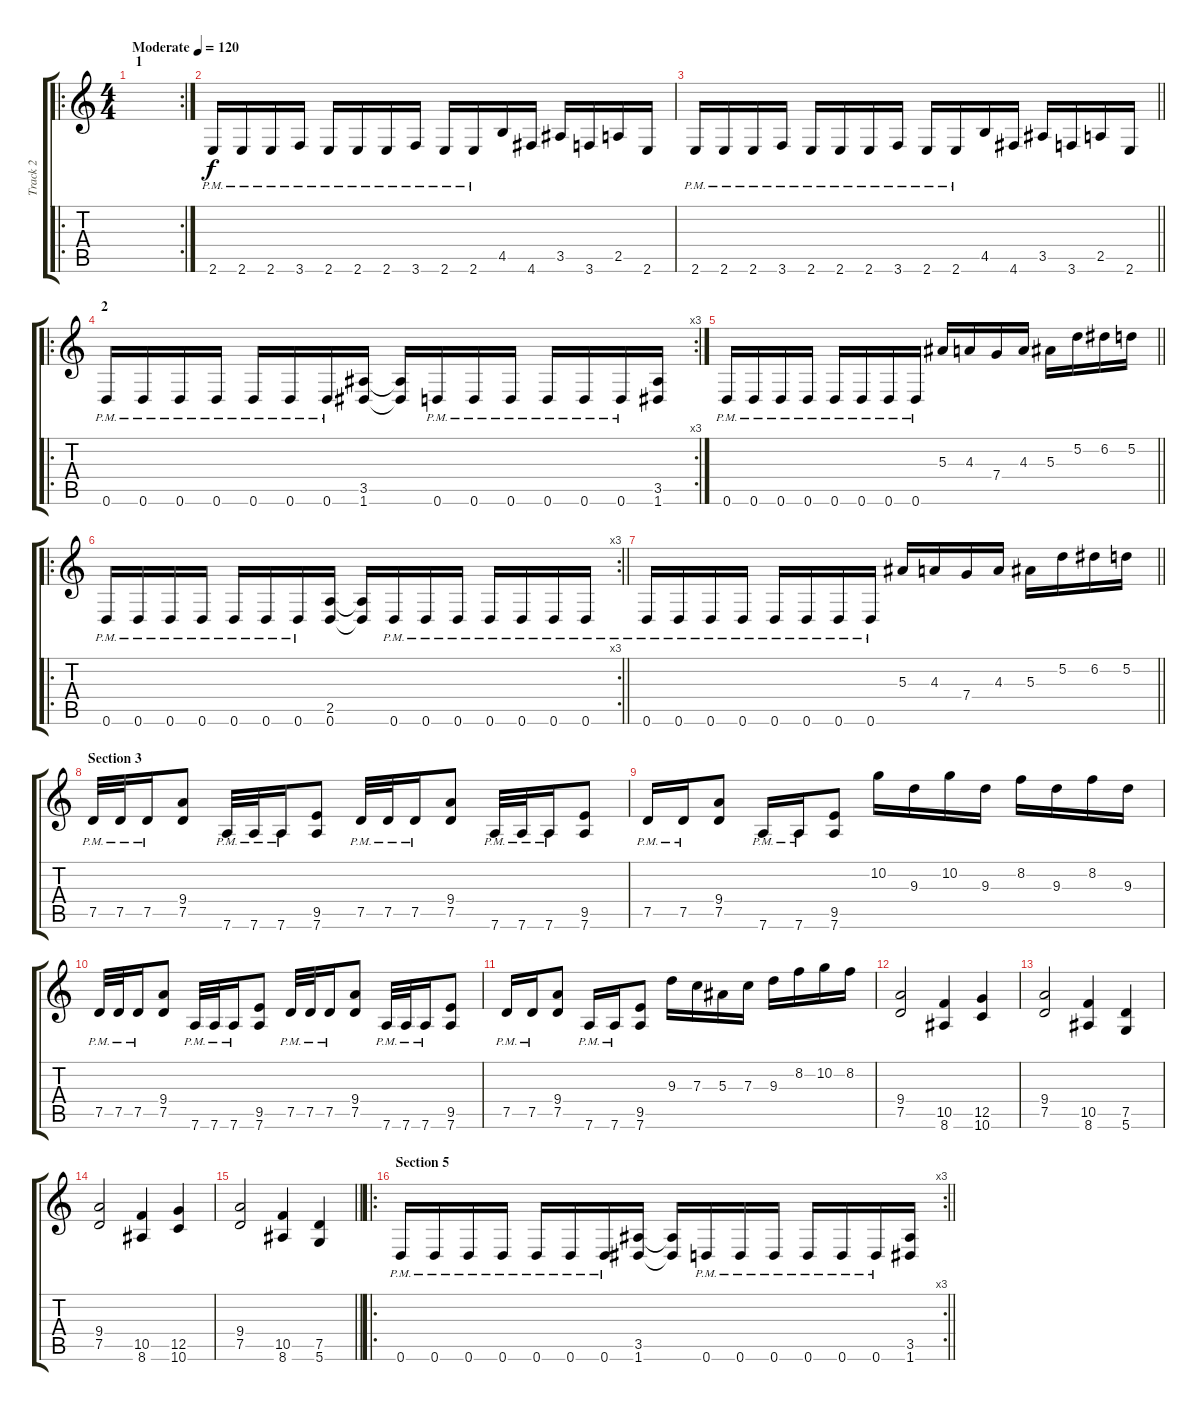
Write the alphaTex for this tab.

\track ("Track 2" "Track 2") {instrument distortionguitar}
\staff {score tabs}
\tuning (D4 A3 F3 C3 G2 D2) {hide}
\ro
\rc 2
\ts (4 4)
\section ("" " 1")
\tempo (120 "Moderate")
\clef g2
\ks c
|
2.6{pm}.16 2.6{pm}.16 2.6{pm}.16 3.6{pm}.16 2.6{pm}.16 2.6{pm}.16 2.6{pm}.16 3.6{pm}.16 2.6{pm}.16 2.6{pm}.16 4.5.16 4.6.16 3.5.16 3.6.16 2.5.16 2.6.16 |
\barLineRight lightlight
2.6{pm}.16 2.6{pm}.16 2.6{pm}.16 3.6{pm}.16 2.6{pm}.16 2.6{pm}.16 2.6{pm}.16 3.6{pm}.16 2.6{pm}.16 2.6{pm}.16 4.5.16 4.6.16 3.5.16 3.6.16 2.5.16 2.6.16 |
\ro
\rc 3
\section ("" "2")
0.6{pm}.16 0.6{pm}.16 0.6{pm}.16 0.6{pm}.16 0.6{pm}.16 0.6{pm}.16 0.6{pm}.16 (3.5 1.6).16 (3.5{t} 1.6{t}).16 0.6{pm}.16 0.6{pm}.16 0.6{pm}.16 0.6{pm}.16 0.6{pm}.16 0.6{pm}.16 (3.5 1.6).16 |
\barLineRight lightlight
0.6{pm}.16 0.6{pm}.16 0.6{pm}.16 0.6{pm}.16 0.6{pm}.16 0.6{pm}.16 0.6{pm}.16 0.6{pm}.16 5.3.16 4.3.16 7.4.16 4.3.16 5.3.16 5.2.16 6.2.16 5.2.16 |
\ro
\rc 3
\barLineRight lightlight
0.6{pm}.16 0.6{pm}.16 0.6{pm}.16 0.6{pm}.16 0.6{pm}.16 0.6{pm}.16 0.6{pm}.16 (2.5 0.6).16 (2.5{t} 0.6{t}).16 0.6{pm}.16 0.6{pm}.16 0.6{pm}.16 0.6{pm}.16 0.6{pm}.16 0.6{pm}.16 0.6{pm}.16 |
\barLineRight lightlight
0.6{pm}.16 0.6{pm}.16 0.6{pm}.16 0.6{pm}.16 0.6{pm}.16 0.6{pm}.16 0.6{pm}.16 0.6{pm}.16 5.3.16 4.3.16 7.4.16 4.3.16 5.3.16 5.2.16 6.2.16 5.2.16 |
\section ("" "Section 3")
7.5{pm}.32 7.5{pm}.32 7.5{pm}.16 (9.4 7.5).8 7.6{pm}.32 7.6{pm}.32 7.6{pm}.16 (9.5 7.6).8 7.5{pm}.32 7.5{pm}.32 7.5{pm}.16 (9.4 7.5).8 7.6{pm}.32 7.6{pm}.32 7.6{pm}.16 (9.5 7.6).8 |
7.5{pm}.16 7.5{pm}.16 (9.4 7.5).8 7.6{pm}.16 7.6{pm}.16 (9.5 7.6).8 10.2.16 9.3.16 10.2.16 9.3.16 8.2.16 9.3.16 8.2.16 9.3.16 |
7.5{pm}.32 7.5{pm}.32 7.5{pm}.16 (9.4 7.5).8 7.6{pm}.32 7.6{pm}.32 7.6{pm}.16 (9.5 7.6).8 7.5{pm}.32 7.5{pm}.32 7.5{pm}.16 (9.4 7.5).8 7.6{pm}.32 7.6{pm}.32 7.6{pm}.16 (9.5 7.6).8 |
7.5{pm}.16 7.5{pm}.16 (9.4 7.5).8 7.6{pm}.16 7.6{pm}.16 (9.5 7.6).8 9.3.16 7.3.16 5.3.16 7.3.16 9.3.16 8.2.16 10.2.16 8.2.16 |
(9.4 7.5).2{volume 0} (10.5 8.6).4 (12.5 10.6).4 |
(9.4 7.5).2 (10.5 8.6).4 (7.5 5.6).4 |
(9.4 7.5).2 (10.5 8.6).4 (12.5 10.6).4 |
\barLineRight lightlight
(9.4 7.5).2 (10.5 8.6).4 (7.5 5.6).4 |
\ro
\rc 3
\section ("" "Section 5")
\barLineRight lightlight
0.6{pm}.16{volume 13 instrument distortionguitar} 0.6{pm}.16 0.6{pm}.16 0.6{pm}.16 0.6{pm}.16 0.6{pm}.16 0.6{pm}.16 (3.5 1.6).16 (3.5{t} 1.6{t}).16 0.6{pm}.16 0.6{pm}.16 0.6{pm}.16 0.6{pm}.16 0.6{pm}.16 0.6{pm}.16 (3.5 1.6).16
